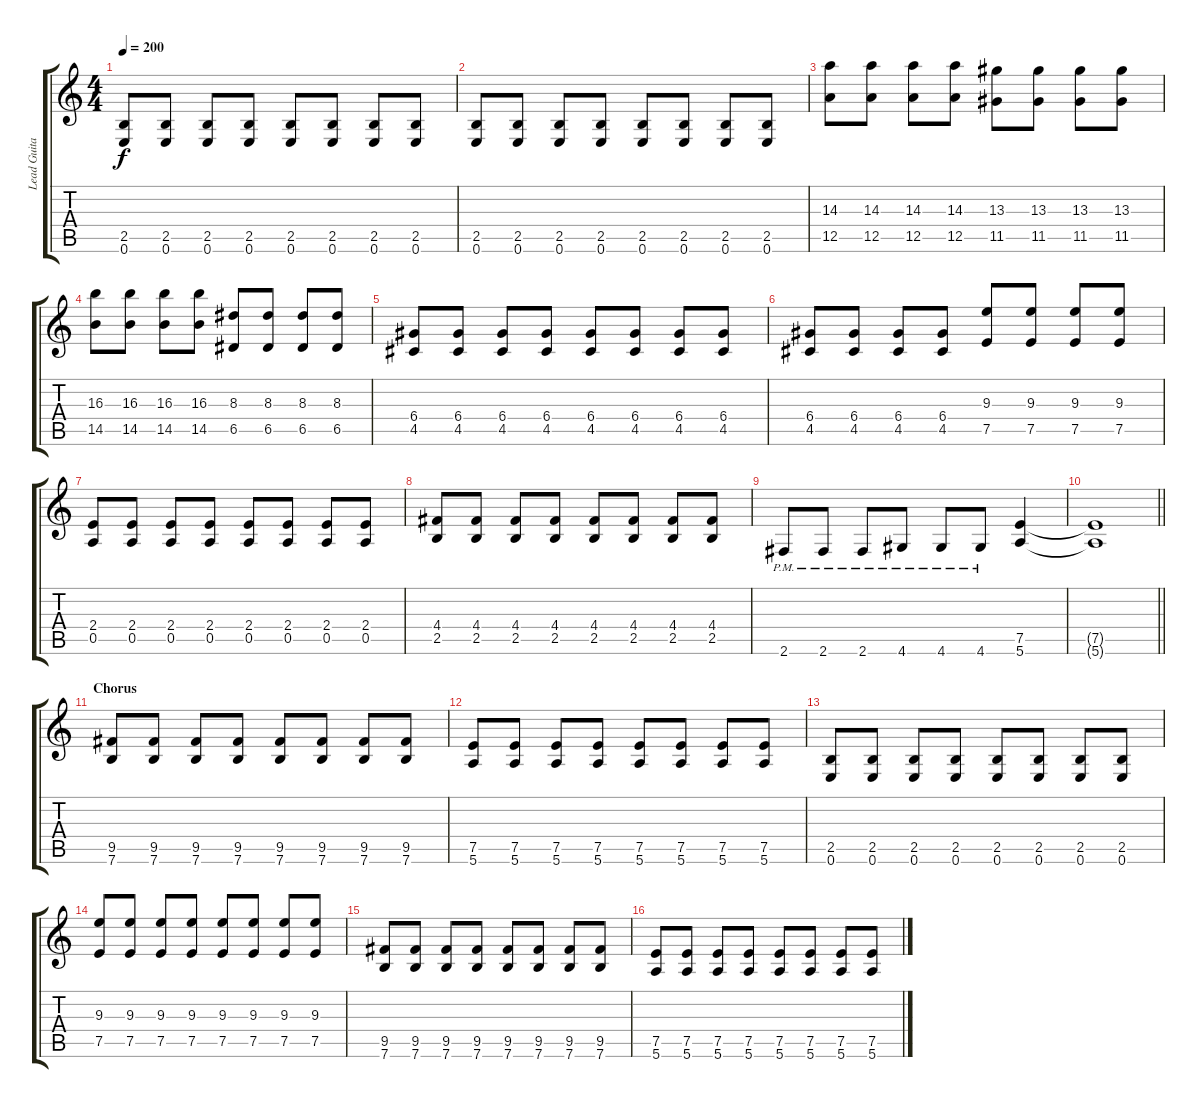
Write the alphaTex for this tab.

\track ("Lead Guitar" "Lead Guita") {instrument distortionguitar}
\staff {score tabs}
\tuning (E4 B3 G3 D3 A2 E2) {hide}
\ts (4 4)
\tempo 200
\clef g2
\ks c
(2.5 0.6).8{dy f} (2.5 0.6).8 (2.5 0.6).8 (2.5 0.6).8 (2.5 0.6).8 (2.5 0.6).8 (2.5 0.6).8 (2.5 0.6).8 |
(2.5 0.6).8 (2.5 0.6).8 (2.5 0.6).8 (2.5 0.6).8 (2.5 0.6).8 (2.5 0.6).8 (2.5 0.6).8 (2.5 0.6).8 |
(14.3 12.5).8 (14.3 12.5).8 (14.3 12.5).8 (14.3 12.5).8 (13.3 11.5).8 (13.3 11.5).8 (13.3 11.5).8 (13.3 11.5).8 |
(16.3 14.5).8 (16.3 14.5).8 (16.3 14.5).8 (16.3 14.5).8 (8.3 6.5).8 (8.3 6.5).8 (8.3 6.5).8 (8.3 6.5).8 |
(6.4 4.5).8 (6.4 4.5).8 (6.4 4.5).8 (6.4 4.5).8 (6.4 4.5).8 (6.4 4.5).8 (6.4 4.5).8 (6.4 4.5).8 |
(6.4 4.5).8 (6.4 4.5).8 (6.4 4.5).8 (6.4 4.5).8 (9.3 7.5).8 (9.3 7.5).8 (9.3 7.5).8 (9.3 7.5).8 |
(2.4 0.5).8 (2.4 0.5).8 (2.4 0.5).8 (2.4 0.5).8 (2.4 0.5).8 (2.4 0.5).8 (2.4 0.5).8 (2.4 0.5).8 |
(4.4 2.5).8 (4.4 2.5).8 (4.4 2.5).8 (4.4 2.5).8 (4.4 2.5).8 (4.4 2.5).8 (4.4 2.5).8 (4.4 2.5).8 |
2.6{pm}.8 2.6{pm}.8 2.6{pm}.8 4.6{pm}.8 4.6{pm}.8 4.6{pm}.8 (7.5 5.6).4 |
\barLineRight lightlight
(7.5{t} 5.6{t}).1 |
\section ("" "Chorus")
(9.5 7.6).8 (9.5 7.6).8 (9.5 7.6).8 (9.5 7.6).8 (9.5 7.6).8 (9.5 7.6).8 (9.5 7.6).8 (9.5 7.6).8 |
(7.5 5.6).8 (7.5 5.6).8 (7.5 5.6).8 (7.5 5.6).8 (7.5 5.6).8 (7.5 5.6).8 (7.5 5.6).8 (7.5 5.6).8 |
(2.5 0.6).8 (2.5 0.6).8 (2.5 0.6).8 (2.5 0.6).8 (2.5 0.6).8 (2.5 0.6).8 (2.5 0.6).8 (2.5 0.6).8 |
(9.3 7.5).8 (9.3 7.5).8 (9.3 7.5).8 (9.3 7.5).8 (9.3 7.5).8 (9.3 7.5).8 (9.3 7.5).8 (9.3 7.5).8 |
(9.5 7.6).8 (9.5 7.6).8 (9.5 7.6).8 (9.5 7.6).8 (9.5 7.6).8 (9.5 7.6).8 (9.5 7.6).8 (9.5 7.6).8 |
(7.5 5.6).8 (7.5 5.6).8 (7.5 5.6).8 (7.5 5.6).8 (7.5 5.6).8 (7.5 5.6).8 (7.5 5.6).8 (7.5 5.6).8
